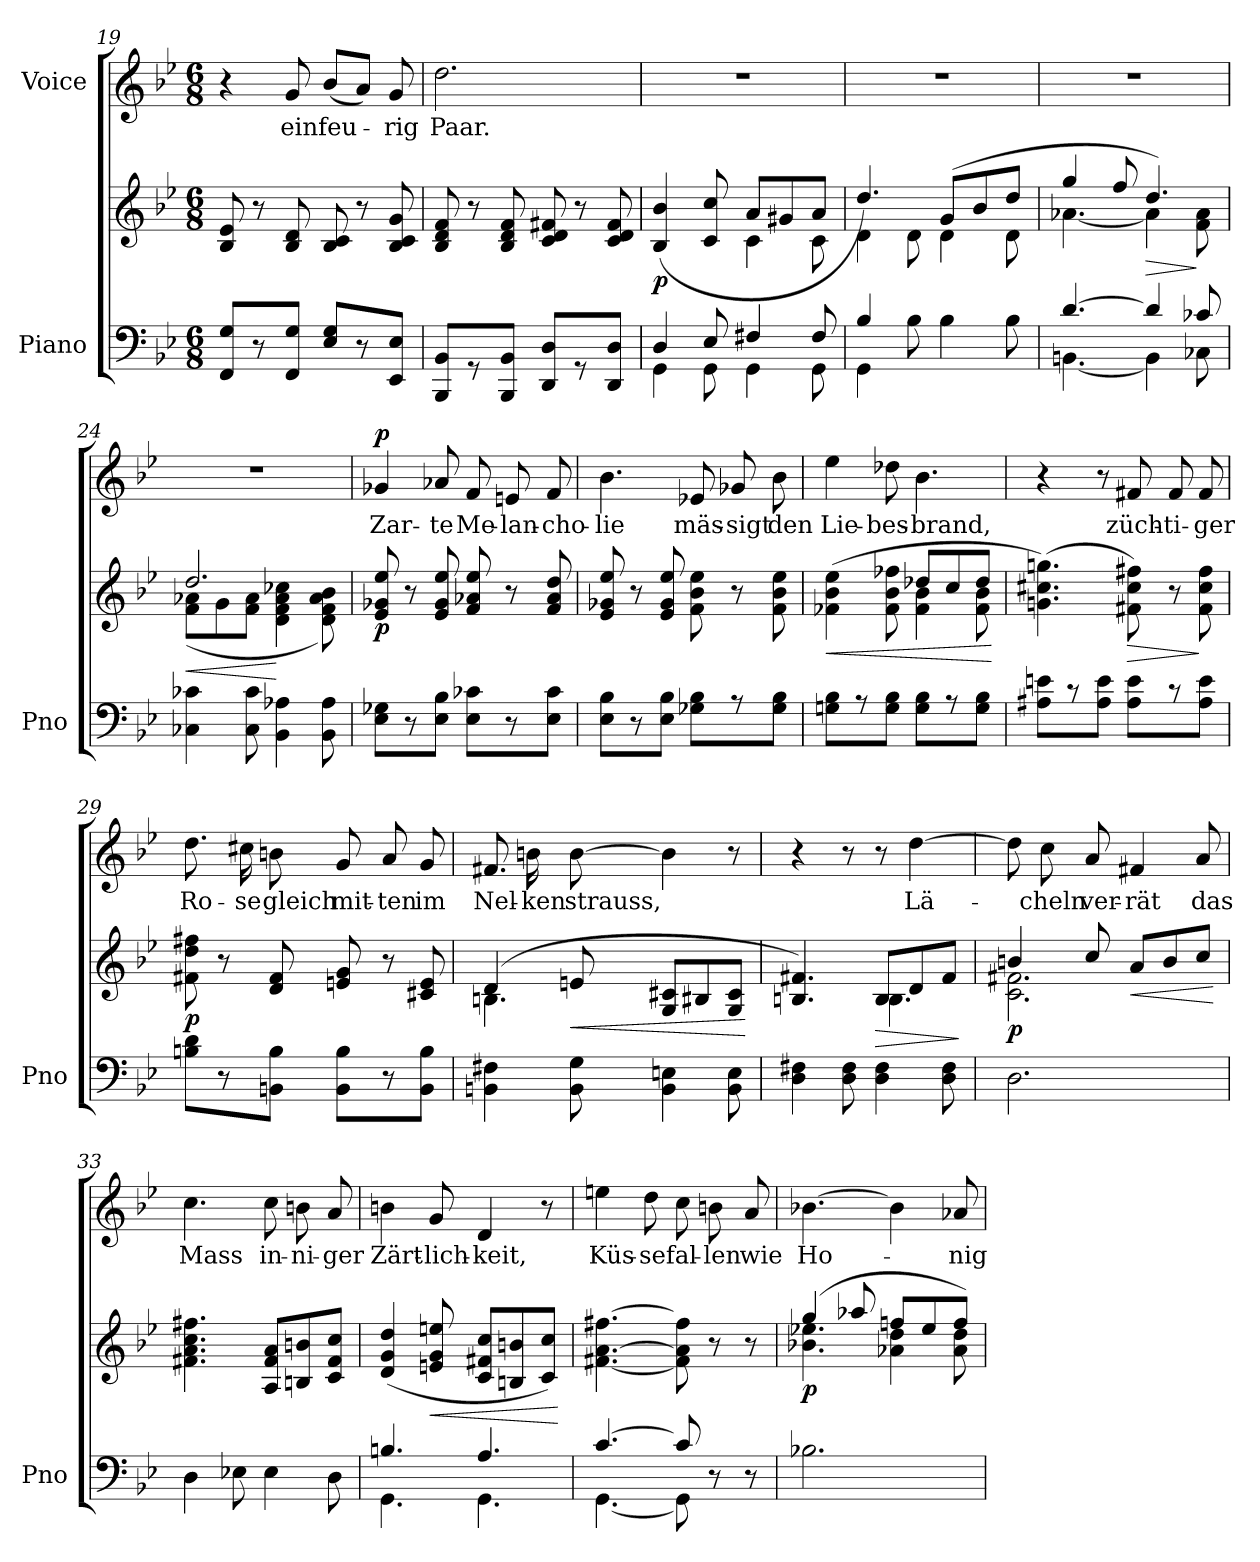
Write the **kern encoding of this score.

**kern	**kern	**dynam	**kern	**text	**dynam
*part2	*part2	*part2	*part1	*part1	*part1
*staff3	*staff2	*staff2/3	*staff1	*staff1	*staff1
*I"Piano	*	*	*I"Voice	*	*
*I'Pno	*	*	*	*	*
*clefF4	*clefG2	*	*clefG2	*	*
*k[b-e-]	*k[b-e-]	*	*k[b-e-]	*	*
*M6/8	*M6/8	*	*M6/8	*	*
=19	=19	=19	=19	=19	=19
8FF/ 8G/L	8B-/ 8e-/	.	4r	.	.
8r	8r	.	.	.	.
!	!	!	!	!LO:LY:b	!
8FF/ 8G/J	8B-/ 8d/	.	8g/	ein	.
!	!	!	!	!LO:LY:b	!
8E-/ 8G/L	8B-/ 8c/	.	(8b-/L	feu-	.
8r	8r	.	8a/J)	.	.
!	!	!	!	!LO:LY:b	!
8EE-/ 8E-/J	8B-/ 8c/ 8g/	.	8g/	-rig	.
=20	=20	=20	=20	=20	=20
!	!	!	!	!LO:LY:b	!
8BBB-/ 8BB-/L	8B-/ 8d/ 8f/	.	2.dd\	Paar.	.
8r	8r	.	.	.	.
8BBB-/ 8BB-/J	8B-/ 8d/ 8f/	.	.	.	.
8DD/ 8D/L	8c/ 8d/ 8f#X/	.	.	.	.
8r	8r	.	.	.	.
8DD/ 8D/J	8c/ 8d/ 8f#/	.	.	.	.
=21	=21	=21	=21	=21	=21
*^	*^	*	*	*	*
!	!	!	!	!LO:DY:b	!	!	!
4D/	4GG\	(4B-/ 4b-/	4.ryy	p	2.r	.	.
8E-/	8GG\	8c/ 8cc/	.	.	.	.	.
4F#X/	4GG\	8a/L	4c\	.	.	.	.
.	.	8g#X/	.	.	.	.	.
8F#/	8GG\	8a/J	8c\	.	.	.	.
=22	=22	=22	=22	=22	=22	=22	=22
4B-/	4GG\	4.dd/)	4d\	.	2.r	.	.
8B-\	2ryy	.	8d\	.	.	.	.
4B-\	.	(8g/L	4d\	.	.	.	.
.	.	8b-/	.	.	.	.	.
8B-\	.	8dd/J	8d\	.	.	.	.
!!LO:PB:g=z
=23	=23	=23	=23	=23	=23	=23	=23
[4.d/	[4.BBn\	4gg/	[4.a-X\	.	2.r	.	.
.	.	8ff/	.	.	.	.	.
!	!	!	!	!LO:HP:b	!	!	!
4d/]	4BB\]	4.dd/)	4a-\]	>	.	.	.
8c-X/	8C-X\	.	8f\ 8a-\	]	.	.	.
=24	=24	=24	=24	=24	=24	=24	=24
!	!	!	!	!LO:HP:b	!	!	!
*v	*v	*	*	*	*	*	*
4C-X\ 4c-X\	2.dd/	(8f\ 8a-X\L	<	2.r	.	.
.	.	8g\	.	.	.	.
8C-\ 8c-\	.	8f\ 8a-\J	.	.	.	.
4BB-\ 4A-X\	.	4d\ 4f\ 4a-\ 4cc-X\	[	.	.	.
8BB-\ 8A-\	.	8d\ 8f\ 8a-\ 8b-\)	.	.	.	.
=25	=25	=25	=25	=25	=25	=25
!	!	!	!LO:DY:b	!	!LO:LY:b	!LO:DY:a
*	*v	*v	*	*	*	*
8E-\ 8G-X\L	8e-/ 8g-X/ 8ee-/	p	4g-X/	Zar-	p
8r	8r	.	.	.	.
!	!	!	!	!LO:LY:b	!
8E-\ 8B-\J	8e-/ 8g-/ 8ee-/	.	8a-X/	-te	.
!	!	!	!	!LO:LY:b	!
8E-\ 8c-X\L	8f/ 8a-X/ 8ee-/	.	8f/	Me-	.
!	!	!	!	!LO:LY:b	!
8r	8r	.	8en/	-lan-	.
!	!	!	!	!LO:LY:b	!
8E-\ 8c-\J	8f/ 8a-/ 8dd/	.	8f/	-cho-	.
=26	=26	=26	=26	=26	=26
!	!	!	!	!LO:LY:b	!
8E-\ 8B-\L	8e-/ 8g-X/ 8ee-/	.	4.b-\	-lie	.
8r	8r	.	.	.	.
8E-\ 8B-\J	8e-/ 8g-/ 8ee-/	.	.	.	.
!	!	!	!	!LO:LY:b	!
8G-X\ 8B-\L	8f\ 8b-\ 8ee-\	.	8e-X/	mäs-	.
!	!	!	!	!LO:LY:b	!
8r	8r	.	8g-X/	-sigt	.
!	!	!	!	!LO:LY:b	!
8G-\ 8B-\J	8f\ 8b-\ 8ee-\	.	8b-\	den	.
=27	=27	=27	=27	=27	=27
!	!	!LO:HP:b	!	!LO:LY:b	!
*	*^	*	*	*	*
8Gn\ 8B-\L	(4f-X\ 4b-\ 4ee-\	4.ryy	<	4ee-\	Lie-	.
8r	.	.	.	.	.	.
!	!	!	!	!	!LO:LY:b	!
8G\ 8B-\J	8f-\ 8b-\ 8ff-X\	.	.	8dd-X\	-bes-	.
!	!	!	!	!	!LO:LY:b	!
8G\ 8B-\L	8dd-X/L	4f-\ 4b-\	.	4.b-\	-brand,	.
8r	8cc/	.	.	.	.	.
8G\ 8B-\J	8dd-/J	8f-\ 8b-\	.	.	.	.
*	*v	*v	*	*	*	*
.	.	[	.	.	.
!!LO:LB:g=z
=28	=28	=28	=28	=28	=28
8A#X\ 8en\L	(4.gn\ 4.cc#X\ 4.ggn\)	.	4r	.	.
8r	.	.	.	.	.
8A#\ 8e\J	.	.	8r	.	.
!	!	!LO:HP:b	!	!LO:LY:b	!
8A#\ 8e\L	8f#X\ 8cc#\ 8ff#X\)	>	8f#X/	züch-	.
!	!	!	!	!LO:LY:b	!
8r	8r	.	8f#/	-ti-	.
!	!	!	!	!LO:LY:b	!
8A#\ 8e\J	8f#\ 8cc#\ 8ff#\	]	8f#/	-ger	.
=29	=29	=29	=29	=29	=29
!	!	!LO:DY:b	!	!LO:LY:b	!
8Bn\ 8d\L	8f#X\ 8dd\ 8ff#X\	p	8.dd\	Ro-	.
8r	8r	.	.	.	.
!	!	!	!	!LO:LY:b	!
.	.	.	16cc#X\	-se	.
!	!	!	!	!LO:LY:b	!
8BBn\ 8B\J	8d/ 8f#/	.	8bn\	gleich	.
!	!	!	!	!LO:LY:b	!
8BB\ 8B\L	8en/ 8g/	.	8g/	mit-	.
!	!	!	!	!LO:LY:b	!
8r	8r	.	8a/	-ten	.
!	!	!	!	!LO:LY:b	!
8BB\ 8B\J	8c#X/ 8e/	.	8g/	im	.
=30	=30	=30	=30	=30	=30
*	*^	*	*	*	*
!	!	!	!	!	!LO:LY:b	!
4BBn\ 4F#X\	(4d/	4.Bn\	.	8.f#X/	Nel-	.
!	!	!	!	!	!LO:LY:b	!
.	.	.	.	16bn\	-ken	.
!	!	!	!LO:HP:b	!	!LO:LY:b	!
8BB\ 8G\	8en/	.	<	[8b\	-strauss,	.
4BB\ 4En\	8G/ 8c#X/L	4.ryy	.	4b\]	.	.
.	8B#X/	.	.	.	.	.
8BB\ 8E\	8G/ 8c#/J	.	.	8r	.	.
*	*v	*v	*	*	*	*
.	.	[	.	.	.
=31	=31	=31	=31	=31	=31
*	*^	*	*	*	*
4D\ 4F#X\	4.Bn/ 4.f#X/)	4.ryy	.	4r	.	.
8D\ 8F#\	.	.	.	8r	.	.
!	!LO:N:head=solid	!	!LO:HP:b	!	!	!
4D\ 4F#\	8B/L	4.B\	>	8r	.	.
!	!	!	!	!	!LO:LY:b	!
.	8d/	.	.	[4dd\	Lä-	.
8D\ 8F#\	8f#/J	.	.	.	.	.
*	*v	*v	*	*	*	*
.	.	]	.	.	.
!!LO:LB:g=z
=32	=32	=32	=32	=32	=32
*	*^	*	*	*	*
!	!	!	!LO:DY:b	!	!	!
2.D\	4bn/	2.c\ 2.f#X\	p	8dd\]	.	.
!	!	!	!	!	!LO:LY:b	!
.	.	.	.	8cc\	-cheln	.
!	!	!	!	!	!LO:LY:b	!
.	8cc/	.	.	8a/	ver-	.
!	!	!	!LO:HP:b	!	!LO:LY:b	!
.	8a/L	.	<	4f#X/	-rät	.
.	8b/	.	.	.	.	.
!	!	!	!	!	!LO:LY:b	!
.	8cc/J	.	.	8a/	das	.
*	*v	*v	*	*	*	*
.	.	[	.	.	.
=33	=33	=33	=33	=33	=33
!	!	!	!	!LO:LY:b	!
4D\	4.f#X\ 4.a\ 4.cc\ 4.ff#X\	.	4.cc\	Mass	.
8E-X\	.	.	.	.	.
!	!	!	!	!LO:LY:b	!
4E-\	8A/ 8f#/ 8a/L	.	8cc\	in-	.
!	!	!	!	!LO:LY:b	!
.	8Bn/ 8bn/	.	8bn\	-ni-	.
!	!	!	!	!LO:LY:b	!
8D\	8c/ 8f#/ 8cc/J	.	8a/	-ger	.
=34	=34	=34	=34	=34	=34
*^	*	*	*	*	*
!	!	!	!	!	!LO:LY:b	!
4.Bn/	4.GG\	(>4d/ 4g/ 4dd/	.	4bn\	Zärt-	.
!	!	!	!LO:HP:b	!	!LO:LY:b	!
.	.	8en/ 8g/ 8een/	<	8g/	-lich-	.
!	!	!	!	!	!LO:LY:b	!
4.A/	4.GG\	8c/ 8f#X/ 8cc/L	.	4d/	-keit,	.
.	.	8Bn/ 8bn/	.	.	.	.
.	.	8c/ 8cc/J)	.	8r	.	.
*v	*v	*	*	*	*	*
.	.	[	.	.	.
=35	=35	=35	=35	=35	=35
*^	*	*	*	*	*
!	!	!	!	!	!LO:LY:b	!
[4.c/	[4.GG\	[4.f#X\ [>4.a\ [4.ff#X\	.	4een\	Küs-	.
!	!	!	!	!	!LO:LY:b	!
.	.	.	.	8dd\	-se	.
!	!	!	!	!	!LO:LY:b	!
8c/]	8GG\]	8f#\] 8a\] 8ff#\]	.	8cc\	fal-	.
!	!	!	!	!	!LO:LY:b	!
8r	4ryy	8r	.	8bn\	-len	.
!	!	!	!	!	!LO:LY:b	!
8r	.	8r	.	8a/	wie	.
*v	*v	*	*	*	*	*
!!LO:LB:g=z
=36	=36	=36	=36	=36	=36
*	*^	*	*	*	*
!	!	!	!LO:DY:b	!	!LO:LY:b	!
2.B-X\	(4gg/	4.b-X\ 4.ee-X\	p	[4.b-X\	Ho-	.
.	8aa-X/	.	.	.	.	.
.	8ffn/L	4a-X\ 4dd\	.	4b-\]	.	.
.	8ee-/	.	.	.	.	.
!	!	!	!	!	!LO:LY:b	!
.	8ff/J)	8a-\ 8dd\	.	8a-X/	-nig-	.
*	*v	*v	*	*	*	*
=	=	=	=	=	=
*-	*-	*-	*-	*-	*-
